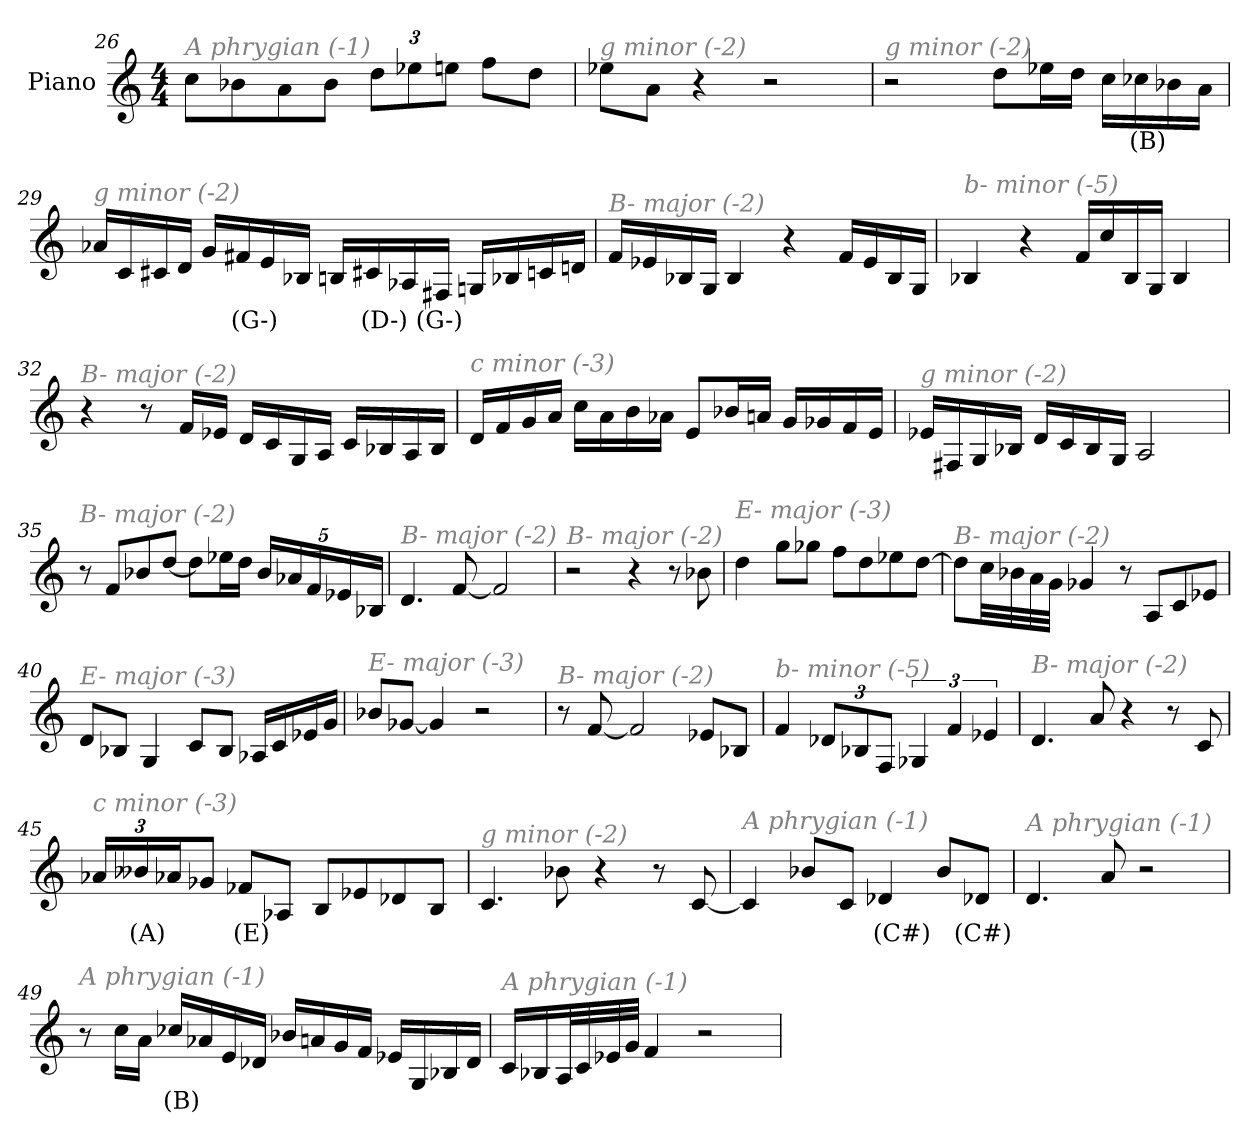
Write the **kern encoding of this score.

**kern	**text
*part1	*part1
*staff1	*staff1
*I"Piano	*
*I'Pno	*
*clefG2	*
*k[]	*
*M4/4	*
=26	=26
!LO:TX:i:color=#808080:t=A phrygian (-1)	!
8cc\L	.
8b-X\	.
8a\	.
8b-\J	.
*Xbrackettup	*
12dd\L	.
12ee-X\	.
12een\J	.
8ff\L	.
8dd\J	.
=27	=27
!LO:TX:i:color=#808080:t=g minor (-2)	!
8ee-X\L	.
8a\J	.
4r	.
2r	.
=28	=28
!LO:TX:i:color=#808080:t=g minor (-2)	!
2r	.
8dd\L	.
16ee-X\L	.
16dd\JJ	.
16cc\LL	.
16cc-Xi\	(B)
16b-X\	.
16a\JJ	.
!!LO:LB:g=z
=29	=29
!LO:TX:i:color=#808080:t=g minor (-2)	!
16a-X/LL	.
16c/	.
16c#X/	.
16d/JJ	.
16g/LL	.
16f#Xi/	(G-)
16e/	.
16B-X/JJ	.
16Bn/LL	.
16c#Xi/	(D-)
16A-X/	.
16F#Xi/JJ	(G-)
16Gn/LL	.
16B-X/	.
16cn/	.
16dn/JJ	.
=30	=30
!LO:TX:i:color=#808080:t=B- major (-2)	!
16f/LL	.
16e-X/	.
16B-X/	.
16G/JJ	.
4B-/	.
4r	.
16f/LL	.
16e-/	.
16B-/	.
16G/JJ	.
=31	=31
!LO:TX:i:color=#808080:t=b- minor (-5)	!
4B-X/	.
4r	.
16f/LL	.
16cc/	.
16B-/	.
16G/JJ	.
4B-/	.
!!LO:LB:g=z
=32	=32
!LO:TX:i:color=#808080:t=B- major (-2)	!
4r	.
8r	.
16f/LL	.
16e-X/JJ	.
16d/LL	.
16c/	.
16G/	.
16A/JJ	.
16c/LL	.
16B-X/	.
16A/	.
16B-/JJ	.
=33	=33
!LO:TX:i:color=#808080:t=c minor (-3)	!
16d/LL	.
16f/	.
16g/	.
16a/JJ	.
16cc\LL	.
16a\	.
16b\	.
16a-X\JJ	.
8e/L	.
16b-X/L	.
16an/JJ	.
16g/LL	.
16g-X/	.
16f/	.
16e/JJ	.
=34	=34
!LO:TX:i:color=#808080:t=g minor (-2)	!
16e-X/LL	.
16F#X/	.
16G/	.
16B-X/JJ	.
16d/LL	.
16c/	.
16B-/	.
16G/JJ	.
2A/	.
!!LO:PB:g=z
=35	=35
!LO:TX:i:color=#808080:t=B- major (-2)	!
8r	.
8f/L	.
8b-X/	.
[8dd/J	.
8dd\L]	.
16ee-X\L	.
16dd\JJ	.
20b-/LL	.
20a-X/	.
20f/	.
20e-X/	.
20B-X/JJ	.
=36	=36
!LO:TX:i:color=#808080:t=B- major (-2)	!
4.d/	.
[8f/	.
2f/]	.
=37	=37
!LO:TX:i:color=#808080:t=B- major (-2)	!
2r	.
4r	.
8r	.
8b-X\	.
=38	=38
!LO:TX:i:color=#808080:t=E- major (-3)	!
4dd\	.
8gg\L	.
8gg-X\J	.
8ff\L	.
8dd\	.
8ee-X\	.
[8dd\J	.
!!LO:LB:g=z
=39	=39
!LO:TX:i:color=#808080:t=B- major (-2)	!
8dd\L]	.
32cc\LL	.
32b-X\	.
32a\	.
32g\JJJ	.
4g-X/	.
8r	.
8A/L	.
8c/	.
8e-X/J	.
=40	=40
!LO:TX:i:color=#808080:t=E- major (-3)	!
8d/L	.
8B-X/J	.
4G/	.
8c/L	.
8B-/J	.
16A-X/LL	.
16c/	.
16e-X/	.
16g/JJ	.
=41	=41
!LO:TX:i:color=#808080:t=E- major (-3)	!
8b-X/L	.
[8g-X/J	.
4g-/]	.
2r	.
=42	=42
!LO:TX:i:color=#808080:t=B- major (-2)	!
8r	.
[8f/	.
2f/]	.
8e-X/L	.
8B-X/J	.
!!LO:LB:g=z
=43	=43
!LO:TX:i:color=#808080:t=b- minor (-5)	!
4f/	.
12d-X/L	.
12B-X/	.
12F/J	.
*brackettup	*
6G-X/	.
6f/	.
6e-X/	.
=44	=44
!LO:TX:i:color=#808080:t=B- major (-2)	!
4.d/	.
8a/	.
4r	.
8r	.
8c/	.
=45	=45
*Xbrackettup	*
!LO:TX:i:color=#808080:t=c minor (-3)	!
24a-X/LL	.
24b--Xj/	(A)
24a-X/J	.
8g-XZ/J	.
8f-Xi/L	(E)
8A-X/J	.
8B/L	.
8e-X/	.
8d-X/	.
8B/J	.
=46	=46
!LO:TX:i:color=#808080:t=g minor (-2)	!
4.c/	.
8b-X\	.
4r	.
8r	.
[8c/	.
!!LO:LB:g=z
=47	=47
!LO:TX:i:color=#808080:t=A phrygian (-1)	!
4c/]	.
8b-X/L	.
8c/J	.
4d-Xi/	(C#)
8b-/L	.
8d-Xi/J	(C#)
=48	=48
!LO:TX:i:color=#808080:t=A phrygian (-1)	!
4.d/	.
8a/	.
2r	.
=49	=49
!LO:TX:i:color=#808080:t=A phrygian (-1)	!
8r	.
16cc\LL	.
16a\JJ	.
16cc-Xi/LL	(B)
16a-X/	.
16e/	.
16d-X/JJ	.
16b-X/LL	.
16an/	.
16g/	.
16f/JJ	.
16e-X/LL	.
16G/	.
16B-X/	.
16d-/JJ	.
=50	=50
!LO:TX:i:color=#808080:t=A phrygian (-1)	!
16c/LL	.
16B-X/	.
32A/L	.
32c/	.
32e-X/	.
32g/JJJ	.
4f/	.
2r	.
=	=
*-	*-
